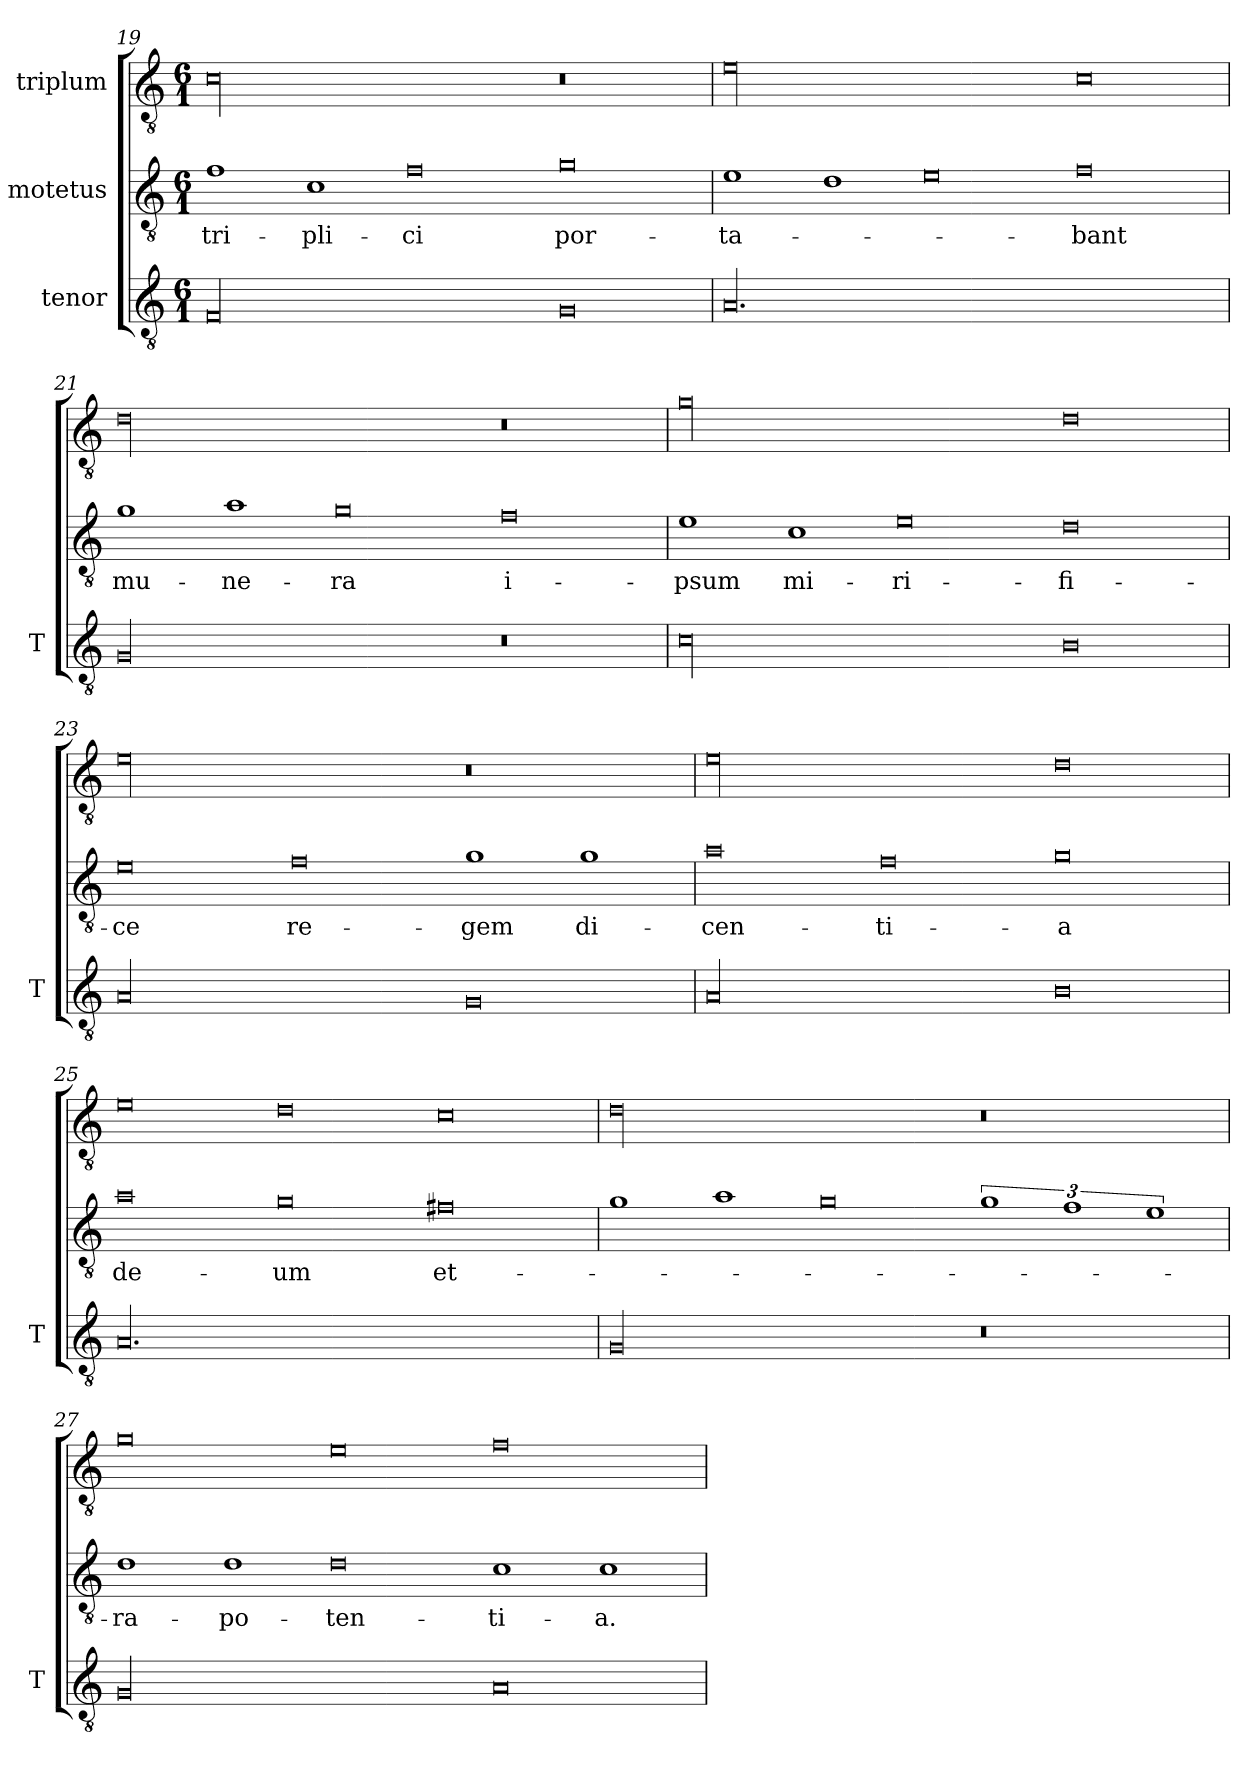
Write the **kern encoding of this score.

**kern	**kern	**text	**kern
*part3	*part2	*part2	*part1
*staff3	*staff2	*staff2	*staff1
*I"tenor	*I"motetus	*	*I"triplum
*I'T	*	*	*
*clefGv2	*clefGv2	*	*clefGv2
*k[]	*k[]	*	*k[]
*C:	*C:	*	*C:
*M6/1	*M6/1	*	*M6/1
=19	=19	=19	=19
00F/	1f\	tri-	00c\
.	1c\	-pli-	.
.	0f\	-ci	.
0G/	0g\	por-	0r
=20	=20	=20	=20
00.A/	1e\	-ta-	00e\
.	1d\	.	.
.	0e\	.	.
.	0f\	-bant	0c\
=21	=21	=21	=21
00G/	1g\	mu-	00d\
.	1a\	-ne-	.
.	0g\	-ra	.
0r	0f\	i-	0r
=22	=22	=22	=22
00c\	1e\	-psum	00g\
.	1c\	mi-	.
.	0e\	-ri-	.
0B\	0d\	-fi-	0d\
=23	=23	=23	=23
00A/	0e\	-ce	00e\
.	0f\	re-	.
0G/	1g\	-gem	0r
.	1g\	di-	.
=24	=24	=24	=24
00A/	0a\	-cen-	00e\
.	0f\	-ti-	.
0B\	0g\	-a	0d\
=25	=25	=25	=25
00.A/	0a\	de-	0e\
.	0g\	-um	0d\
.	0f#X\	et-	0c\
=26	=26	=26	=26
00G/	1g\	.	00d\
.	1a\	.	.
.	0g\	.	.
0r	3%2g\	.	0r
.	3%2f\	.	.
.	3%2e\	.	.
=27	=27	=27	=27
00G/	1d\	ra-	0g\
.	1d\	po-	.
.	0d\	-ten-	0e\
0A/	1c\	-ti-	0f\
.	1c\	-a.	.
=	=	=	=
*-	*-	*-	*-
